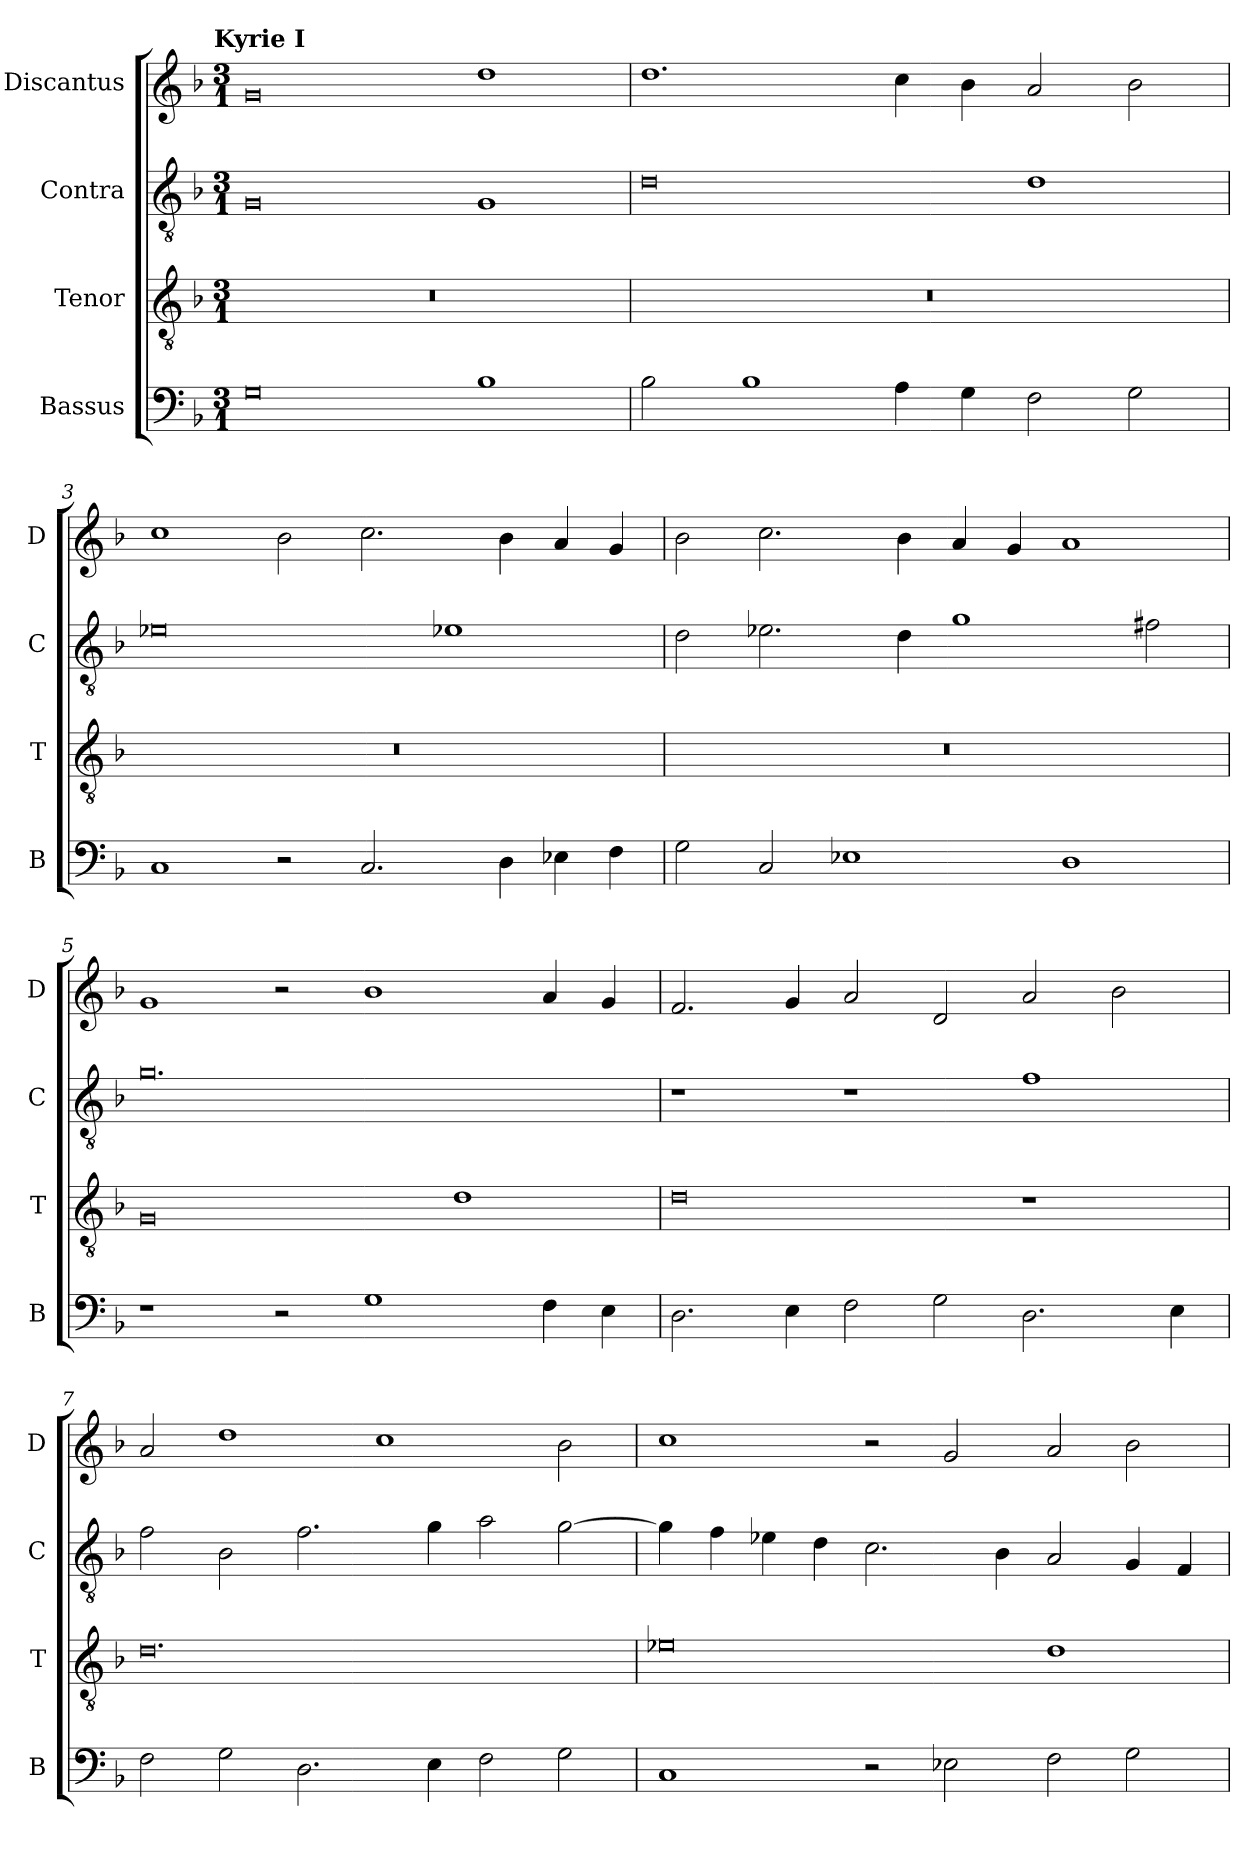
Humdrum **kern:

**kern	**kern	**kern	**kern
*part4	*part3	*part2	*part1
*staff4	*staff3	*staff2	*staff1
*I"Bassus	*I"Tenor	*I"Contra	*I"Discantus
*I'B	*I'T	*I'C	*I'D
*clefF4	*clefGv2	*clefGv2	*clefG2
*k[b-]	*k[b-]	*k[b-]	*k[b-]
!!LO:TX:omd:t=Kyrie I
*M3/1	*M3/1	*M3/1	*M3/1
=1	=1	=1	=1
0G	0.r	0G	0g
1B-	.	1G	1dd
=2	=2	=2	=2
2B-\	0.r	0d	1.dd
1B-	.	.	.
4A\	.	.	4cc\
4G\	.	.	4b-\
2F\	.	1d	2a/
2G\	.	.	2b-\
=3	=3	=3	=3
1C	0.r	0e-X	1cc
2r	.	.	2b-\
2.C/	.	.	2.cc\
.	.	1e-X	.
4D\	.	.	4b-\
4E-X\	.	.	4a/
4F\	.	.	4g/
=4	=4	=4	=4
2G\	0.r	2d\	2b-\
2C/	.	2.e-X\	2.cc\
1E-X	.	.	.
.	.	4d\	4b-\
.	.	1g	4a/
.	.	.	4g/
1D	.	.	1a
.	.	2f#X\	.
=5	=5	=5	=5
1r	0G	0.g	1g
2r	.	.	2r
1G	.	.	1b-
.	1d	.	.
4F\	.	.	4a/
4E\	.	.	4g/
=6	=6	=6	=6
2.D\	0d	1r	2.f/
4E\	.	.	4g/
2F\	.	1r	2a/
2G\	.	.	2d/
2.D\	1r	1f	2a/
.	.	.	2b-\
4E\	.	.	.
=7	=7	=7	=7
2F\	0.d	2f\	2a/
2G\	.	2B-\	1dd
2.D\	.	2.f\	.
.	.	.	1cc
4E\	.	4g\	.
2F\	.	2a\	.
2G\	.	[2g\	2b-\
=8	=8	=8	=8
1C	0e-X	4g\]	1cc
.	.	4f\	.
.	.	4e-X\	.
.	.	4d\	.
2r	.	2.c\	2r
2E-X\	.	.	2g/
.	.	4B-\	.
2F\	1d	2A/	2a/
2G\	.	4G/	2b-\
.	.	4F/	.
=	=	=	=
*-	*-	*-	*-
